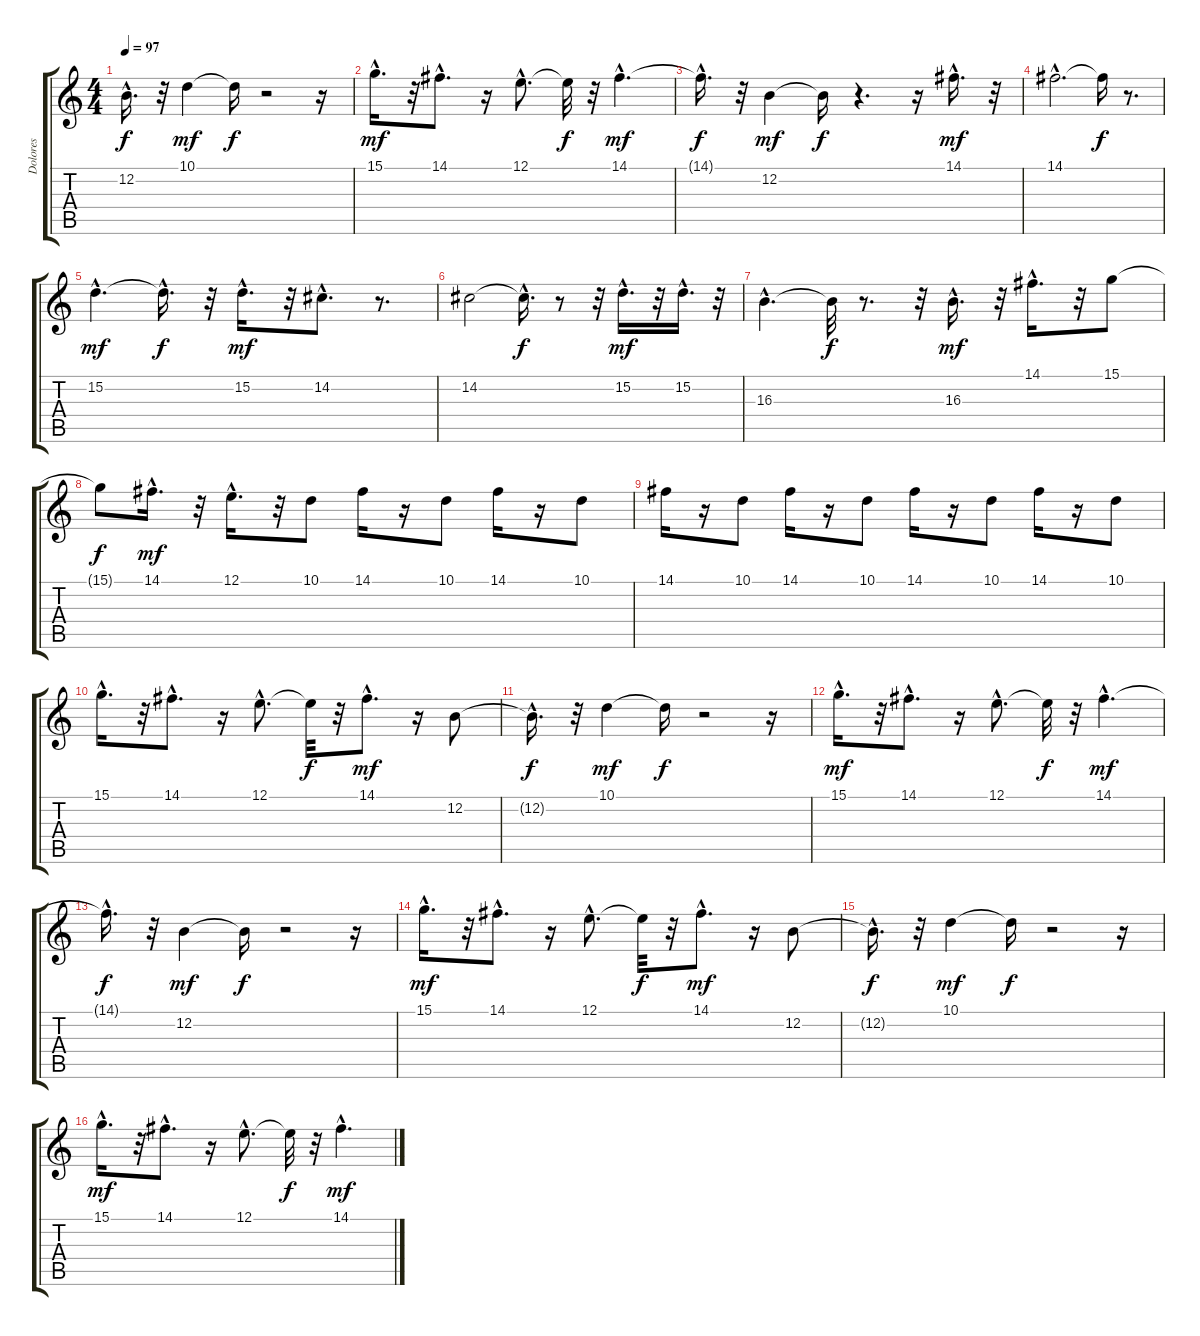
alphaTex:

\track ("Dolores" "Dolores") {instrument pad3polysynth}
\staff {score tabs}
\tuning (E4 B3 G3 D3 A2 E2) {hide}
\ts (4 4)
\tempo 97
\clef g2
\ks c
12.2{hac t}.16{d dy f} r.32 10.1.4{dy mf} 10.1{t}.16{dy f} r.2 r.16 |
15.1{hac}.16{d dy mf} r.32 14.1{hac}.8{d} r.16 12.1{hac}.8{d} 12.1{t}.32{dy f} r.32 14.1{hac}.4{d dy mf} |
14.1{hac t}.16{d dy f} r.32 12.2.4{dy mf} 12.2{t}.16{dy f} r.4{d} r.16 14.1{hac}.16{d dy mf} r.32 |
14.1{hac}.2{d} 14.1{t}.16{dy f} r.8{d} |
15.2{hac}.4{d dy mf} 15.2{hac t}.16{d dy f} r.32 15.2{hac}.16{d dy mf} r.32 14.2{hac}.8{d} r.8{d} |
14.2.2 14.2{hac t}.16{d dy f} r.8 r.32 15.2{hac}.16{d dy mf} r.32 15.2{hac}.16{d} r.32 |
16.3{hac}.4{d} 16.3{t}.32{dy f} r.8{d} r.32 16.3{hac}.16{d dy mf} r.32 14.1{hac}.16{d} r.32 15.1.8 |
15.1{t}.8{dy f} 14.1{hac}.16{d dy mf} r.32 12.1{hac}.16{d} r.32 10.1.8 14.1.16 r.16 10.1.8 14.1.16 r.16 10.1.8 |
14.1.16 r.16 10.1.8 14.1.16 r.16 10.1.8 14.1.16 r.16 10.1.8 14.1.16 r.16 10.1.8 |
15.1{hac}.16{d} r.32 14.1{hac}.8{d} r.16 12.1{hac}.8{d} 12.1{t}.32{dy f} r.32 14.1{hac}.8{d dy mf} r.16 12.2.8 |
12.2{hac t}.16{d dy f} r.32 10.1.4{dy mf} 10.1{t}.16{dy f} r.2 r.16 |
15.1{hac}.16{d dy mf} r.32 14.1{hac}.8{d} r.16 12.1{hac}.8{d} 12.1{t}.32{dy f} r.32 14.1{hac}.4{d dy mf} |
14.1{hac t}.16{d dy f} r.32 12.2.4{dy mf} 12.2{t}.16{dy f} r.2 r.16 |
15.1{hac}.16{d dy mf} r.32 14.1{hac}.8{d} r.16 12.1{hac}.8{d} 12.1{t}.32{dy f} r.32 14.1{hac}.8{d dy mf} r.16 12.2.8 |
12.2{hac t}.16{d dy f} r.32 10.1.4{dy mf} 10.1{t}.16{dy f} r.2 r.16 |
15.1{hac}.16{d dy mf} r.32 14.1{hac}.8{d} r.16 12.1{hac}.8{d} 12.1{t}.32{dy f} r.32 14.1{hac}.4{d dy mf}
